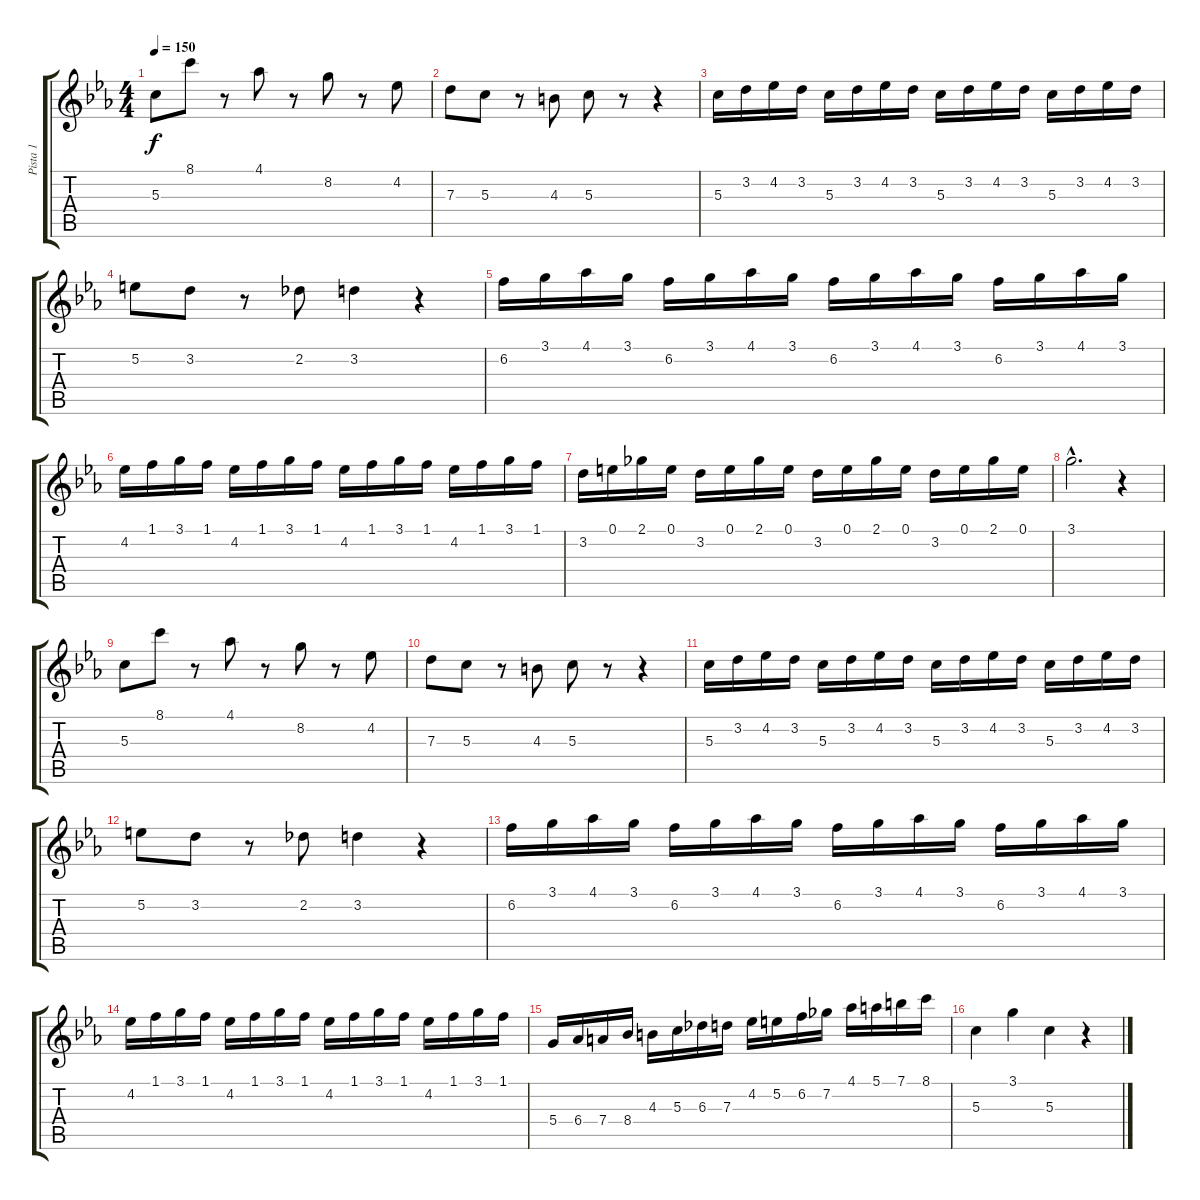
\track ("Pista 1" "Pista 1") {instrument distortionguitar}
\staff {score tabs}
\tuning (E4 B3 G3 D3 A2 E2) {hide}
\ts (4 4)
\tempo 150
\clef g2
\ks eb
5.3.8{dy f instrument distortionguitar} 8.1.8 r.8 4.1.8 r.8 8.2.8 r.8 4.2.8 |
7.3.8 5.3.8 r.8 4.3.8 5.3.8 r.8 r.4 |
5.3.16 3.2.16 4.2.16 3.2.16 5.3.16 3.2.16 4.2.16 3.2.16 5.3.16 3.2.16 4.2.16 3.2.16 5.3.16 3.2.16 4.2.16 3.2.16 |
5.2.8 3.2.8 r.8 2.2.8 3.2.4 r.4 |
6.2.16 3.1.16 4.1.16 3.1.16 6.2.16 3.1.16 4.1.16 3.1.16 6.2.16 3.1.16 4.1.16 3.1.16 6.2.16 3.1.16 4.1.16 3.1.16 |
4.2.16 1.1.16 3.1.16 1.1.16 4.2.16 1.1.16 3.1.16 1.1.16 4.2.16 1.1.16 3.1.16 1.1.16 4.2.16 1.1.16 3.1.16 1.1.16 |
3.2.16 0.1.16 2.1.16 0.1.16 3.2.16 0.1.16 2.1.16 0.1.16 3.2.16 0.1.16 2.1.16 0.1.16 3.2.16 0.1.16 2.1.16 0.1.16 |
3.1{hac}.2{d} r.4 |
5.3.8 8.1.8 r.8 4.1.8 r.8 8.2.8 r.8 4.2.8 |
7.3.8 5.3.8 r.8 4.3.8 5.3.8 r.8 r.4 |
5.3.16 3.2.16 4.2.16 3.2.16 5.3.16 3.2.16 4.2.16 3.2.16 5.3.16 3.2.16 4.2.16 3.2.16 5.3.16 3.2.16 4.2.16 3.2.16 |
5.2.8 3.2.8 r.8 2.2.8 3.2.4 r.4 |
6.2.16 3.1.16 4.1.16 3.1.16 6.2.16 3.1.16 4.1.16 3.1.16 6.2.16 3.1.16 4.1.16 3.1.16 6.2.16 3.1.16 4.1.16 3.1.16 |
4.2.16 1.1.16 3.1.16 1.1.16 4.2.16 1.1.16 3.1.16 1.1.16 4.2.16 1.1.16 3.1.16 1.1.16 4.2.16 1.1.16 3.1.16 1.1.16 |
5.4.16 6.4.16 7.4.16 8.4.16 4.3.16 5.3.16 6.3.16 7.3.16 4.2.16 5.2.16 6.2.16 7.2.16 4.1.16 5.1.16 7.1.16 8.1.16 |
5.3.4 3.1.4 5.3.4 r.4
